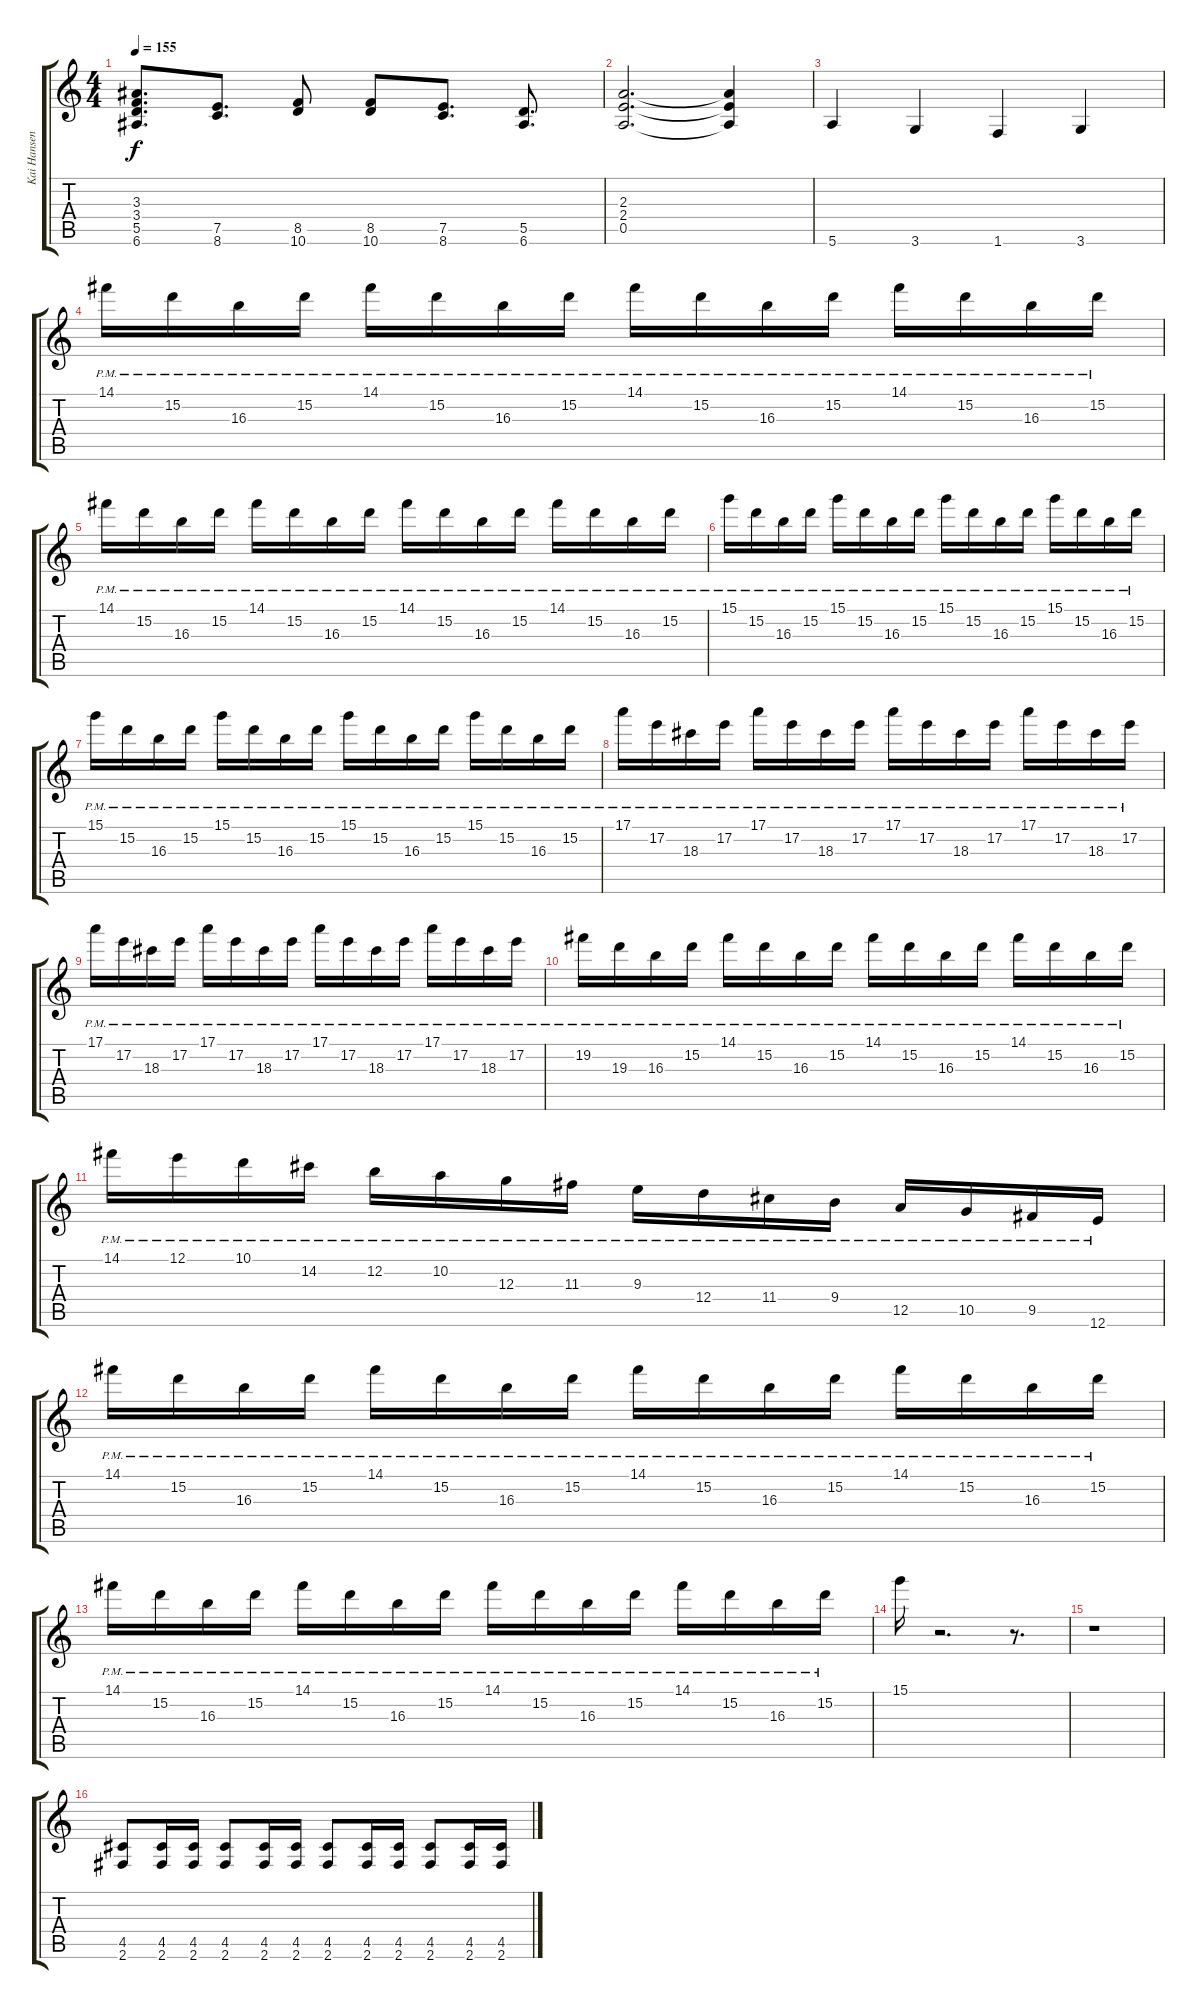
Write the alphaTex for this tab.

\track ("Kai Hansen" "Kai Hansen") {instrument distortionguitar}
\staff {score tabs}
\tuning (E4 B3 G3 D3 A2 E2) {hide}
\ts (4 4)
\tempo 155
\clef g2
\ks c
(3.3{t} 3.4{t} 5.5 6.6).8{d dy f} (7.5 8.6).8{d} (8.5 10.6).8 (8.5 10.6).8 (7.5 8.6).8{d} (5.5 6.6).8{d} |
(2.3 2.4 0.5).2{d} (2.3{t} 2.4{t} 0.5{t}).4 |
5.6.4 3.6.4 1.6.4 3.6.4 |
14.1{pm}.16 15.2{pm}.16 16.3{pm}.16 15.2{pm}.16 14.1{pm}.16 15.2{pm}.16 16.3{pm}.16 15.2{pm}.16 14.1{pm}.16 15.2{pm}.16 16.3{pm}.16 15.2{pm}.16 14.1{pm}.16 15.2{pm}.16 16.3{pm}.16 15.2{pm}.16 |
14.1{pm}.16 15.2{pm}.16 16.3{pm}.16 15.2{pm}.16 14.1{pm}.16 15.2{pm}.16 16.3{pm}.16 15.2{pm}.16 14.1{pm}.16 15.2{pm}.16 16.3{pm}.16 15.2{pm}.16 14.1{pm}.16 15.2{pm}.16 16.3{pm}.16 15.2{pm}.16 |
15.1{pm}.16 15.2{pm}.16 16.3{pm}.16 15.2{pm}.16 15.1{pm}.16 15.2{pm}.16 16.3{pm}.16 15.2{pm}.16 15.1{pm}.16 15.2{pm}.16 16.3{pm}.16 15.2{pm}.16 15.1{pm}.16 15.2{pm}.16 16.3{pm}.16 15.2{pm}.16 |
15.1{pm}.16 15.2{pm}.16 16.3{pm}.16 15.2{pm}.16 15.1{pm}.16 15.2{pm}.16 16.3{pm}.16 15.2{pm}.16 15.1{pm}.16 15.2{pm}.16 16.3{pm}.16 15.2{pm}.16 15.1{pm}.16 15.2{pm}.16 16.3{pm}.16 15.2{pm}.16 |
17.1{pm}.16 17.2{pm}.16 18.3{pm}.16 17.2{pm}.16 17.1{pm}.16 17.2{pm}.16 18.3{pm}.16 17.2{pm}.16 17.1{pm}.16 17.2{pm}.16 18.3{pm}.16 17.2{pm}.16 17.1{pm}.16 17.2{pm}.16 18.3{pm}.16 17.2{pm}.16 |
17.1{pm}.16 17.2{pm}.16 18.3{pm}.16 17.2{pm}.16 17.1{pm}.16 17.2{pm}.16 18.3{pm}.16 17.2{pm}.16 17.1{pm}.16 17.2{pm}.16 18.3{pm}.16 17.2{pm}.16 17.1{pm}.16 17.2{pm}.16 18.3{pm}.16 17.2{pm}.16 |
19.2{pm}.16 19.3{pm}.16 16.3{pm}.16 15.2{pm}.16 14.1{pm}.16 15.2{pm}.16 16.3{pm}.16 15.2{pm}.16 14.1{pm}.16 15.2{pm}.16 16.3{pm}.16 15.2{pm}.16 14.1{pm}.16 15.2{pm}.16 16.3{pm}.16 15.2{pm}.16 |
14.1{pm}.16 12.1{pm}.16 10.1{pm}.16 14.2{pm}.16 12.2{pm}.16 10.2{pm}.16 12.3{pm}.16 11.3{pm}.16 9.3{pm}.16 12.4{pm}.16 11.4{pm}.16 9.4{pm}.16 12.5{pm}.16 10.5{pm}.16 9.5{pm}.16 12.6{pm}.16 |
14.1{pm}.16 15.2{pm}.16 16.3{pm}.16 15.2{pm}.16 14.1{pm}.16 15.2{pm}.16 16.3{pm}.16 15.2{pm}.16 14.1{pm}.16 15.2{pm}.16 16.3{pm}.16 15.2{pm}.16 14.1{pm}.16 15.2{pm}.16 16.3{pm}.16 15.2{pm}.16 |
14.1{pm}.16 15.2{pm}.16 16.3{pm}.16 15.2{pm}.16 14.1{pm}.16 15.2{pm}.16 16.3{pm}.16 15.2{pm}.16 14.1{pm}.16 15.2{pm}.16 16.3{pm}.16 15.2{pm}.16 14.1{pm}.16 15.2{pm}.16 16.3{pm}.16 15.2{pm}.16 |
15.1.16 r.2{d} r.8{d} |
r.1 |
(4.5 2.6).8 (4.5 2.6).16 (4.5 2.6).16 (4.5 2.6).8 (4.5 2.6).16 (4.5 2.6).16 (4.5 2.6).8 (4.5 2.6).16 (4.5 2.6).16 (4.5 2.6).8 (4.5 2.6).16 (4.5 2.6).16
